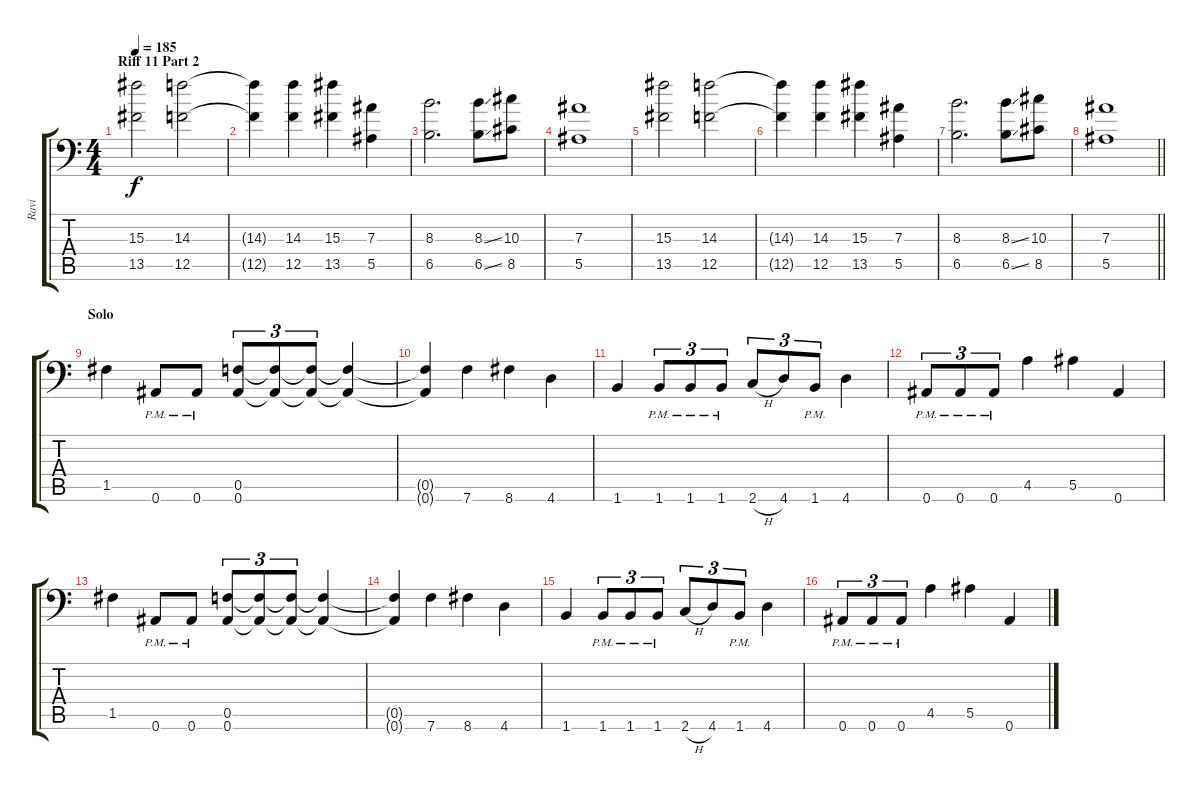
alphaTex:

\track ("Ravi" "Ravi") {instrument distortionguitar}
\staff {score tabs}
\tuning (C4 G3 Eb3 Bb2 F2 Bb1) {hide}
\ts (4 4)
\section ("" "Riff 11 Part 2")
\tempo 185
\clef f4
\ks c
(15.3 13.5).2{dy f} (14.3 12.5).2 |
(14.3{t} 12.5{t}).4 (14.3 12.5).4 (15.3 13.5).4 (7.3 5.5).4 |
(8.3 6.5).2{d} (8.3{ss} 6.5{ss}).8 (10.3 8.5).8 |
(7.3 5.5).1 |
(15.3 13.5).2 (14.3 12.5).2 |
(14.3{t} 12.5{t}).4 (14.3 12.5).4 (15.3 13.5).4 (7.3 5.5).4 |
(8.3 6.5).2{d} (8.3{ss} 6.5{ss}).8 (10.3 8.5).8 |
\barLineRight lightlight
(7.3 5.5).1 |
\section ("" "Solo")
1.5.4 0.6{pm}.8 0.6{pm}.8 (0.5 0.6).8{tu (3 2)} (0.5{t} 0.6{t}).8{tu (3 2)} (0.5{t} 0.6{t}).8{tu (3 2)} (0.5{t} 0.6{t}).4 |
(0.5{t} 0.6{t}).4 7.6.4 8.6.4 4.6.4 |
1.6.4 1.6{pm}.8{tu (3 2)} 1.6{pm}.8{tu (3 2)} 1.6{pm}.8{tu (3 2)} 2.6{h}.8{tu (3 2)} 4.6.8{tu (3 2)} 1.6{pm}.8{tu (3 2)} 4.6.4 |
0.6{pm}.8{tu (3 2)} 0.6{pm}.8{tu (3 2)} 0.6{pm}.8{tu (3 2)} 4.5.4 5.5.4 0.6.4 |
1.5.4 0.6{pm}.8 0.6{pm}.8 (0.5 0.6).8{tu (3 2)} (0.5{t} 0.6{t}).8{tu (3 2)} (0.5{t} 0.6{t}).8{tu (3 2)} (0.5{t} 0.6{t}).4 |
(0.5{t} 0.6{t}).4 7.6.4 8.6.4 4.6.4 |
1.6.4 1.6{pm}.8{tu (3 2)} 1.6{pm}.8{tu (3 2)} 1.6{pm}.8{tu (3 2)} 2.6{h}.8{tu (3 2)} 4.6.8{tu (3 2)} 1.6{pm}.8{tu (3 2)} 4.6.4 |
0.6{pm}.8{tu (3 2)} 0.6{pm}.8{tu (3 2)} 0.6{pm}.8{tu (3 2)} 4.5.4 5.5.4 0.6.4
